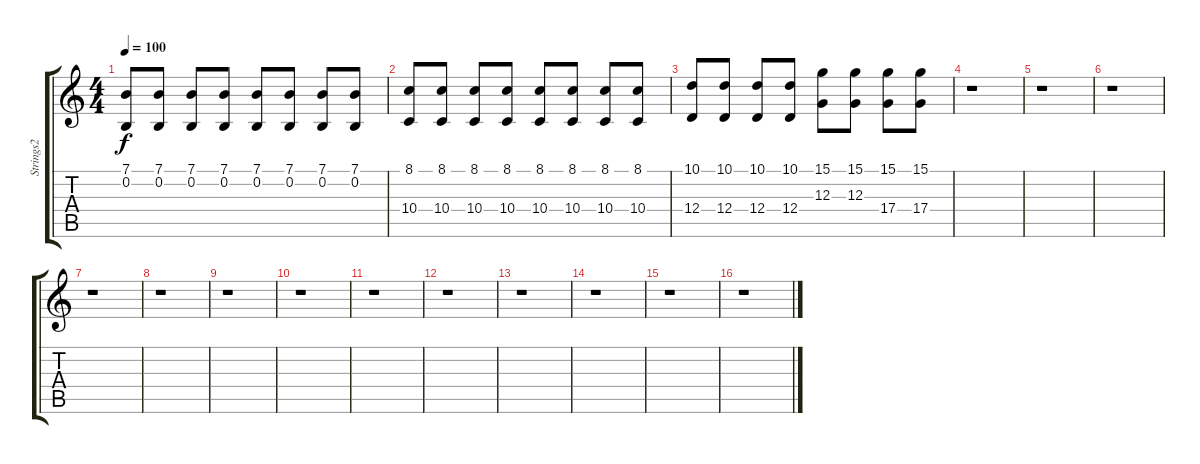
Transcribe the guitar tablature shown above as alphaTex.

\track ("Strings2" "Strings2") {instrument stringensemble1}
\staff {score tabs}
\tuning (E4 B3 G3 D3 A2 E2) {hide}
\ts (4 4)
\tempo 100
\clef g2
\ks c
(7.1 0.2).8{dy f} (7.1 0.2).8 (7.1 0.2).8 (7.1 0.2).8 (7.1 0.2).8 (7.1 0.2).8 (7.1 0.2).8 (7.1 0.2).8 |
(8.1 10.4).8 (8.1 10.4).8 (8.1 10.4).8 (8.1 10.4).8 (8.1 10.4).8 (8.1 10.4).8 (8.1 10.4).8 (8.1 10.4).8 |
(10.1 12.4).8 (10.1 12.4).8 (10.1 12.4).8 (10.1 12.4).8 (15.1 12.3).8 (15.1 12.3).8 (15.1 17.4).8 (15.1 17.4).8 |
r.1 |
r.1 |
r.1 |
r.1 |
r.1 |
r.1 |
r.1 |
r.1 |
r.1 |
r.1 |
r.1 |
r.1 |
r.1
